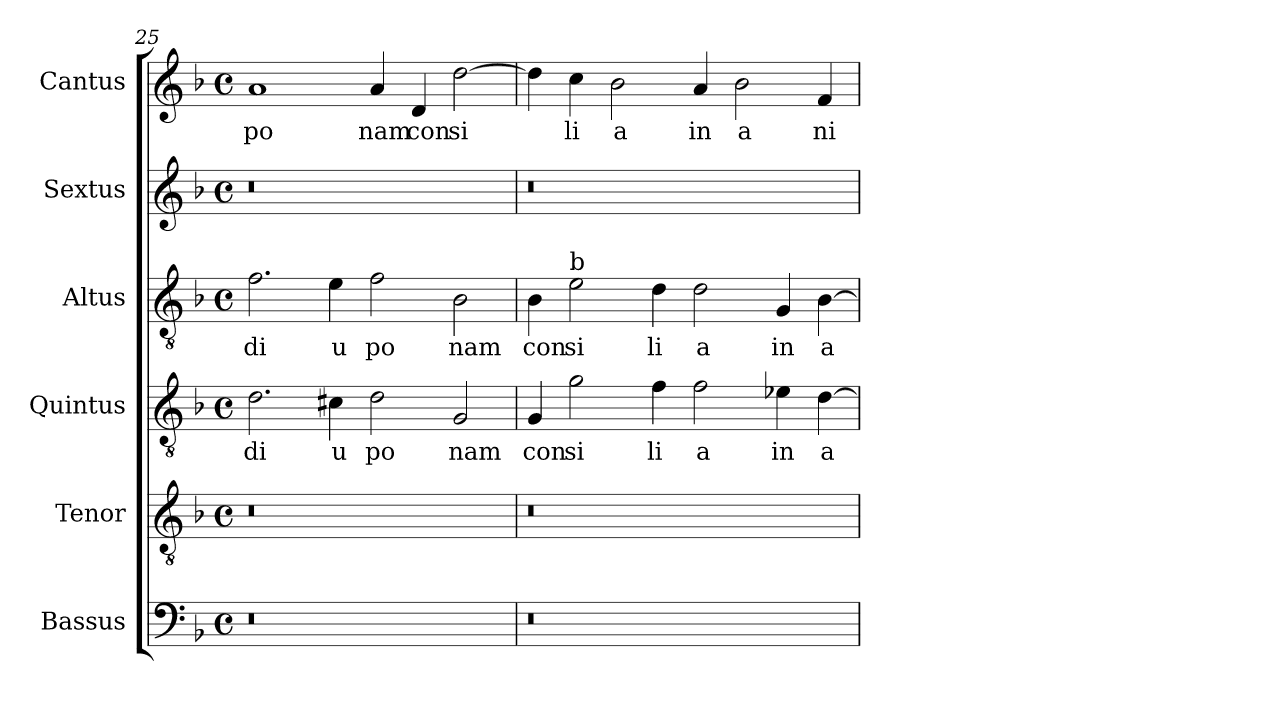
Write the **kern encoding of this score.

**kern	**kern	**kern	**text	**kern	**text	**kern	**kern	**text
*part6	*part5	*part4	*part4	*part3	*part3	*part2	*part1	*part1
*staff6	*staff5	*staff4	*staff4	*staff3	*staff3	*staff2	*staff1	*staff1
*I"Bassus	*I"Tenor	*I"Quintus	*	*I"Altus	*	*I"Sextus	*I"Cantus	*
*clefF4	*clefGv2	*clefGv2	*	*clefGv2	*	*clefG2	*clefG2	*
*k[b-]	*k[b-]	*k[b-]	*	*k[b-]	*	*k[b-]	*k[b-]	*
*F:	*F:	*F:	*	*F:	*	*F:	*F:	*
*M4/4	*M4/4	*M4/4	*	*M4/4	*	*M4/4	*M4/4	*
*met(c)	*met(c)	*met(c)	*	*met(c)	*	*met(c)	*met(c)	*
=25	=25	=25	=25	=25	=25	=25	=25	=25
!	!	!	!LO:LY:b:cj	!	!LO:LY:b:cj	!	!	!LO:LY:b:cj
0r	0r	2.d\	di	2.f\	di	0r	1a	po
!	!	!	!LO:LY:b:cj	!	!LO:LY:b:cj	!	!	!
.	.	4c#X\	u	4e\	u	.	.	.
!	!	!	!LO:LY:b:cj	!	!LO:LY:b:cj	!	!	!LO:LY:b:cj
.	.	2d\	po	2f\	po	.	4a/	nam
!	!	!	!	!	!	!	!	!LO:LY:b:cj
.	.	.	.	.	.	.	4d/	con
!	!	!	!LO:LY:b:cj	!	!LO:LY:b:cj	!	!	!LO:LY:b:cj
.	.	2G/	nam	2B-\	nam	.	[>2dd\	si
=26	=26	=26	=26	=26	=26	=26	=26	=26
!	!	!	!LO:LY:b:cj	!	!LO:LY:b:cj	!	!	!
0r	0r	4G/	con	4B-\	con	0r	4dd\]	.
!	!	!	!	!LO:TX:a:t=b	!	!	!	!
!	!	!	!LO:LY:b:cj	!	!LO:LY:b:cj	!	!	!LO:LY:b:cj
.	.	2g\	si	2e\	si	.	4cc\	li
!	!	!	!	!	!	!	!	!LO:LY:b:cj
.	.	.	.	.	.	.	2b-\	a
!	!	!	!LO:LY:b:cj	!	!LO:LY:b:cj	!	!	!
.	.	4f\	li	4d\	li	.	.	.
!	!	!	!LO:LY:b:cj	!	!LO:LY:b:cj	!	!	!LO:LY:b:cj
.	.	2f\	a	2d\	a	.	4a/	in
!	!	!	!	!	!	!	!	!LO:LY:b:cj
.	.	.	.	.	.	.	2b-\	a
!	!	!	!LO:LY:b:cj	!	!LO:LY:b:cj	!	!	!
.	.	4e-X\	in	4G/	in	.	.	.
!	!	!	!LO:LY:b:cj	!	!LO:LY:b:cj	!	!	!LO:LY:b:cj
.	.	[>4d\	a	[>4B-\	a	.	4f/	ni
=	=	=	=	=	=	=	=	=
*-	*-	*-	*-	*-	*-	*-	*-	*-
